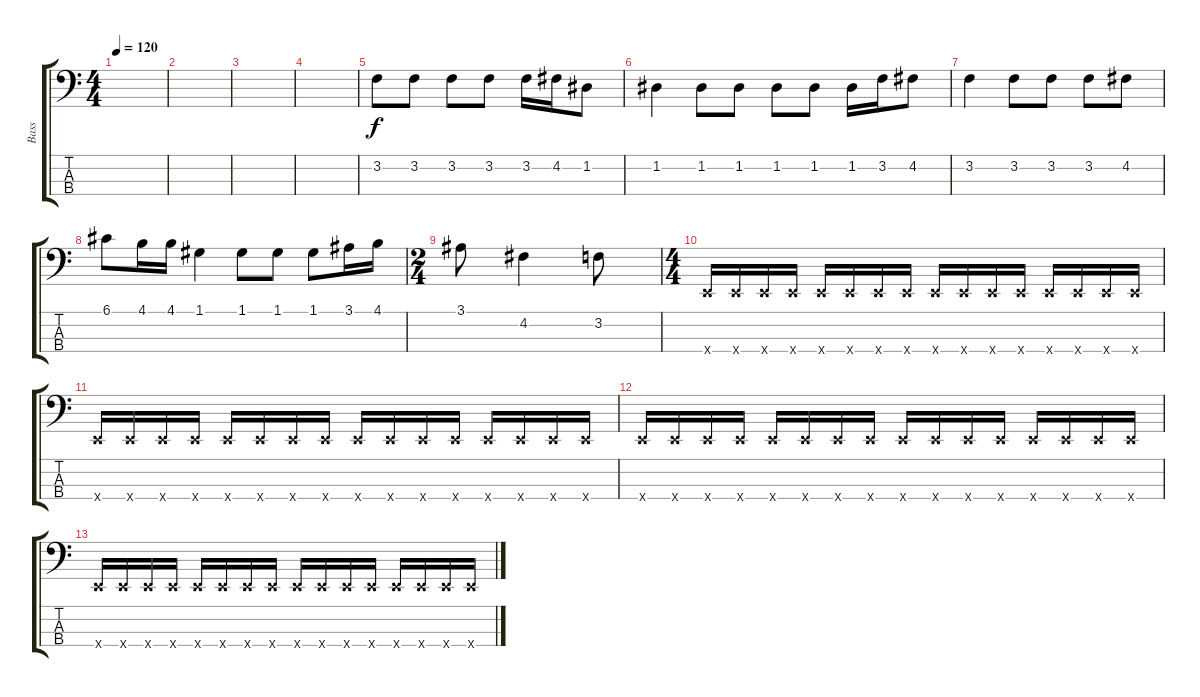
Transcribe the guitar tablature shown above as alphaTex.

\track ("Bass" "Bass") {instrument electricbasspick}
\staff {score tabs}
\tuning (G2 D2 A1 E1) {hide}
\ts (4 4)
\tempo 120
\clef f4
\ks c
|
|
|
|
3.2.8 3.2.8 3.2.8 3.2.8 3.2.16 4.2.16 1.2.8 |
1.2.4 1.2.8 1.2.8 1.2.8 1.2.8 1.2.16 3.2.16 4.2.8 |
3.2.4 3.2.8 3.2.8 3.2.8 4.2.8 |
6.1.8 4.1.16 4.1.16 1.1.4 1.1.8 1.1.8 1.1.8 3.1.16 4.1.16 |
\ts (2 4)
3.1.8 4.2.4 3.2.8 |
\ts (4 4)
0.4{x}.16 0.4{x}.16 0.4{x}.16 0.4{x}.16 0.4{x}.16 0.4{x}.16 0.4{x}.16 0.4{x}.16 0.4{x}.16 0.4{x}.16 0.4{x}.16 0.4{x}.16 0.4{x}.16 0.4{x}.16 0.4{x}.16 0.4{x}.16 |
0.4{x}.16 0.4{x}.16 0.4{x}.16 0.4{x}.16 0.4{x}.16 0.4{x}.16 0.4{x}.16 0.4{x}.16 0.4{x}.16 0.4{x}.16 0.4{x}.16 0.4{x}.16 0.4{x}.16 0.4{x}.16 0.4{x}.16 0.4{x}.16 |
0.4{x}.16 0.4{x}.16 0.4{x}.16 0.4{x}.16 0.4{x}.16 0.4{x}.16 0.4{x}.16 0.4{x}.16 0.4{x}.16 0.4{x}.16 0.4{x}.16 0.4{x}.16 0.4{x}.16 0.4{x}.16 0.4{x}.16 0.4{x}.16 |
0.4{x}.16 0.4{x}.16 0.4{x}.16 0.4{x}.16 0.4{x}.16 0.4{x}.16 0.4{x}.16 0.4{x}.16 0.4{x}.16 0.4{x}.16 0.4{x}.16 0.4{x}.16 0.4{x}.16 0.4{x}.16 0.4{x}.16 0.4{x}.16
